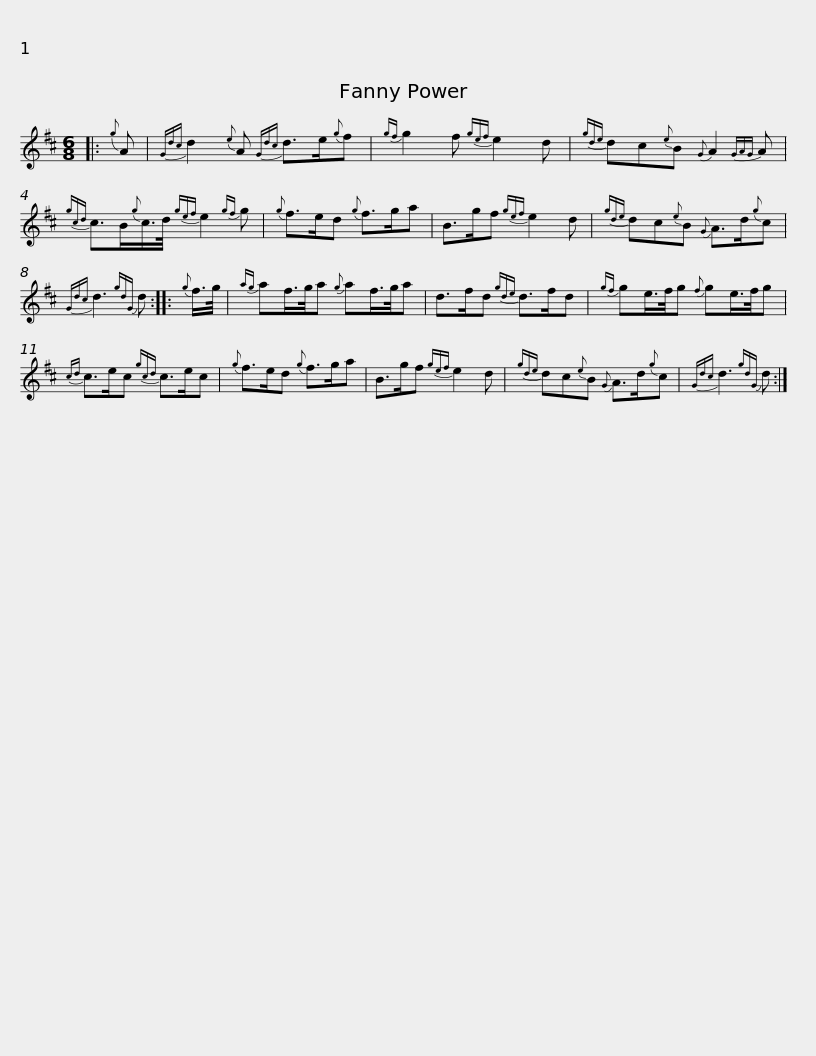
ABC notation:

X:1
L:1/8
M:6/8
I:linebreak $
K:D
V:1 treble
V:1
|:{g} A |{Gdc} d2{e} A{Gdc} d>e{g}f |{gf} g2 f{gef} e2 d |{gde} dc{e}B{G} A2{GAG} A |${gcd} c>B{g}c/>d/{gef} e2{gf} g |$ %5
{g} f>ed{g} f>ga | B>gf{gef} e2 d |{gde} dc{e}B{G} A>d{g}c |{Gdc} d3{gdG} d ::${g} f/>g/ | %10
{ag} af/>g/a{g} af/>g/a | d>fd{gde} d>fd |{gf} ge/>f/g{f} ge/>f/g |{cd} c>ec{gcd} c>ec |${g} f>ed{g} f>ga | %15
 B>gf{gef} e2 d |{gde} dc{e}B{G} A>d{g}c |{Gdc} d3{gdG} d :| %18
